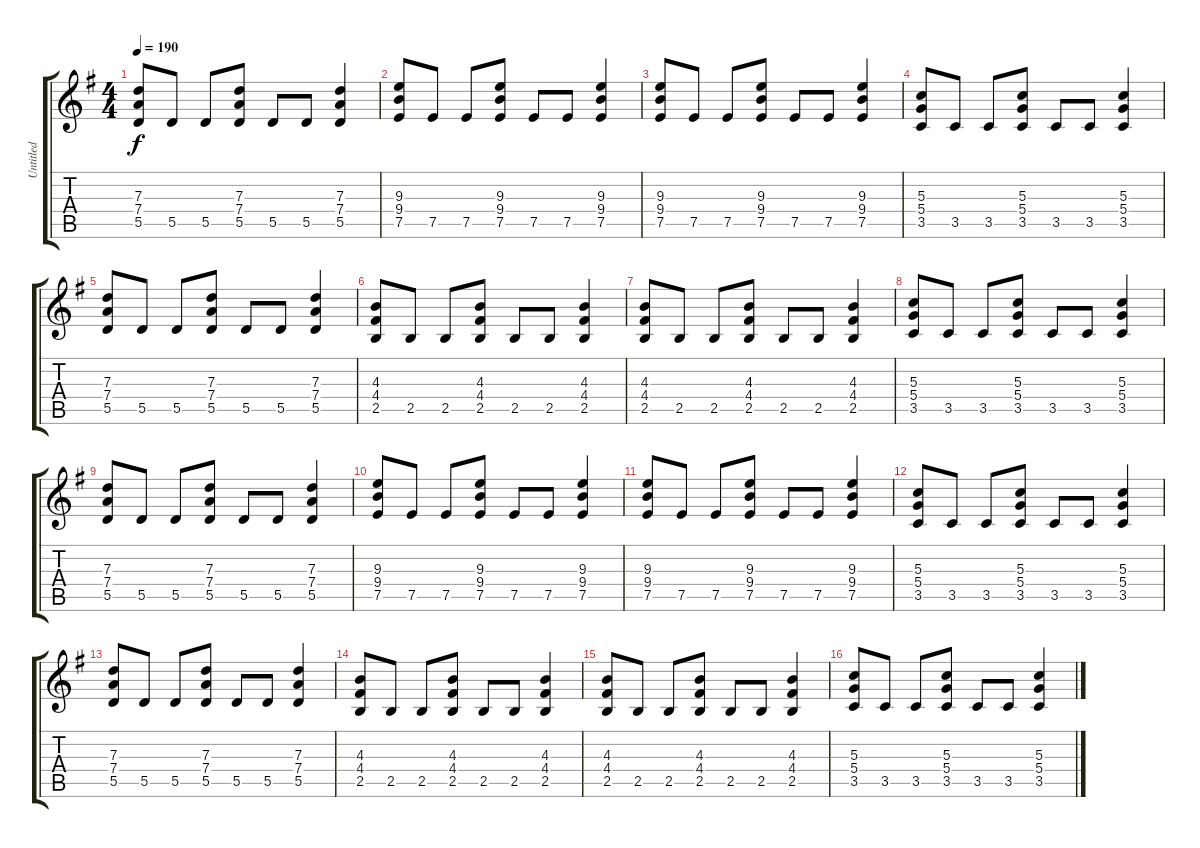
\track ("Untitled" "Untitled") {instrument distortionguitar}
\staff {score tabs}
\tuning (E4 B3 G3 D3 A2 E2) {hide}
\ts (4 4)
\tempo 190
\clef g2
\ks g
(7.3 7.4 5.5).8{dy f} 5.5.8 5.5.8 (7.3 7.4 5.5).8 5.5.8 5.5.8 (7.3 7.4 5.5).4 |
(9.3 9.4 7.5).8 7.5.8 7.5.8 (9.3 9.4 7.5).8 7.5.8 7.5.8 (9.3 9.4 7.5).4 |
(9.3 9.4 7.5).8 7.5.8 7.5.8 (9.3 9.4 7.5).8 7.5.8 7.5.8 (9.3 9.4 7.5).4 |
(5.3 5.4 3.5).8 3.5.8 3.5.8 (5.3 5.4 3.5).8 3.5.8 3.5.8 (5.3 5.4 3.5).4 |
(7.3 7.4 5.5).8 5.5.8 5.5.8 (7.3 7.4 5.5).8 5.5.8 5.5.8 (7.3 7.4 5.5).4 |
(4.3 4.4 2.5).8 2.5.8 2.5.8 (4.3 4.4 2.5).8 2.5.8 2.5.8 (4.3 4.4 2.5).4 |
(4.3 4.4 2.5).8 2.5.8 2.5.8 (4.3 4.4 2.5).8 2.5.8 2.5.8 (4.3 4.4 2.5).4 |
(5.3 5.4 3.5).8 3.5.8 3.5.8 (5.3 5.4 3.5).8 3.5.8 3.5.8 (5.3 5.4 3.5).4 |
(7.3 7.4 5.5).8 5.5.8 5.5.8 (7.3 7.4 5.5).8 5.5.8 5.5.8 (7.3 7.4 5.5).4 |
(9.3 9.4 7.5).8 7.5.8 7.5.8 (9.3 9.4 7.5).8 7.5.8 7.5.8 (9.3 9.4 7.5).4 |
(9.3 9.4 7.5).8 7.5.8 7.5.8 (9.3 9.4 7.5).8 7.5.8 7.5.8 (9.3 9.4 7.5).4 |
(5.3 5.4 3.5).8 3.5.8 3.5.8 (5.3 5.4 3.5).8 3.5.8 3.5.8 (5.3 5.4 3.5).4 |
(7.3 7.4 5.5).8 5.5.8 5.5.8 (7.3 7.4 5.5).8 5.5.8 5.5.8 (7.3 7.4 5.5).4 |
(4.3 4.4 2.5).8 2.5.8 2.5.8 (4.3 4.4 2.5).8 2.5.8 2.5.8 (4.3 4.4 2.5).4 |
(4.3 4.4 2.5).8 2.5.8 2.5.8 (4.3 4.4 2.5).8 2.5.8 2.5.8 (4.3 4.4 2.5).4 |
(5.3 5.4 3.5).8 3.5.8 3.5.8 (5.3 5.4 3.5).8 3.5.8 3.5.8 (5.3 5.4 3.5).4
